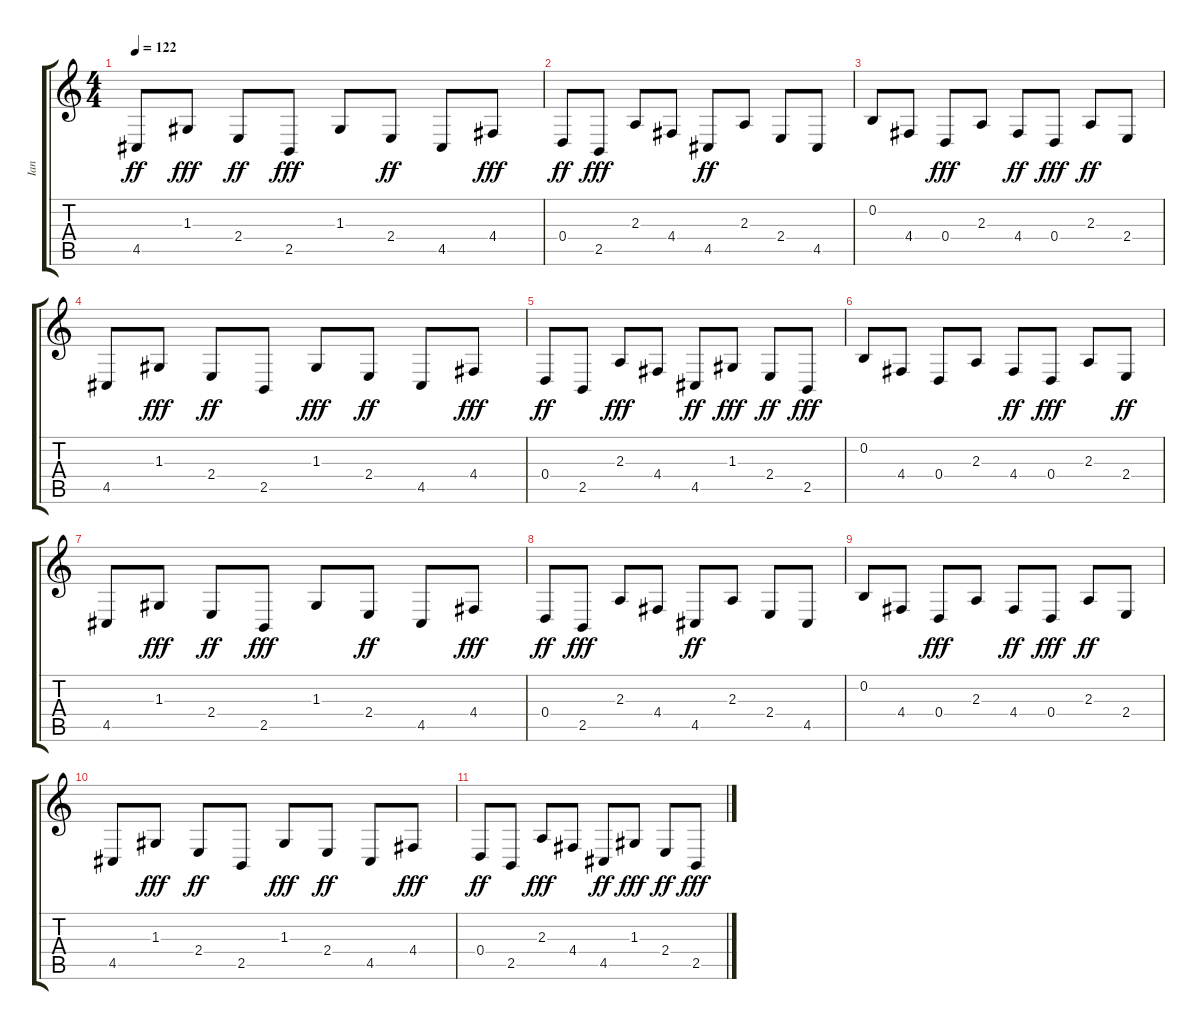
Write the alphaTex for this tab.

\track ("Ian" "Ian") {instrument trumpet}
\staff {score tabs}
\tuning (E4 B3 G3 D3 A2 E2) {hide}
\ts (4 4)
\tempo 122
\clef g2
\ks c
4.5.8{dy ff} 1.3.8{dy fff} 2.4.8{dy ff} 2.5.8{dy fff} 1.3.8 2.4.8{dy ff} 4.5.8 4.4.8{dy fff} |
0.4.8{dy ff} 2.5.8{dy fff} 2.3.8 4.4.8 4.5.8{dy ff} 2.3.8 2.4.8 4.5.8 |
0.2.8 4.4.8 0.4.8{dy fff} 2.3.8 4.4.8{dy ff} 0.4.8{dy fff} 2.3.8{dy ff} 2.4.8 |
4.5.8 1.3.8{dy fff} 2.4.8{dy ff} 2.5.8 1.3.8{dy fff} 2.4.8{dy ff} 4.5.8 4.4.8{dy fff} |
0.4.8{dy ff} 2.5.8 2.3.8{dy fff} 4.4.8 4.5.8{dy ff} 1.3.8{dy fff} 2.4.8{dy ff} 2.5.8{dy fff} |
0.2.8 4.4.8 0.4.8 2.3.8 4.4.8{dy ff} 0.4.8{dy fff} 2.3.8 2.4.8{dy ff} |
4.5.8 1.3.8{dy fff} 2.4.8{dy ff} 2.5.8{dy fff} 1.3.8 2.4.8{dy ff} 4.5.8 4.4.8{dy fff} |
0.4.8{dy ff} 2.5.8{dy fff} 2.3.8 4.4.8 4.5.8{dy ff} 2.3.8 2.4.8 4.5.8 |
0.2.8 4.4.8 0.4.8{dy fff} 2.3.8 4.4.8{dy ff} 0.4.8{dy fff} 2.3.8{dy ff} 2.4.8 |
4.5.8 1.3.8{dy fff} 2.4.8{dy ff} 2.5.8 1.3.8{dy fff} 2.4.8{dy ff} 4.5.8 4.4.8{dy fff} |
0.4.8{dy ff} 2.5.8 2.3.8{dy fff} 4.4.8 4.5.8{dy ff} 1.3.8{dy fff} 2.4.8{dy ff} 2.5.8{dy fff}
